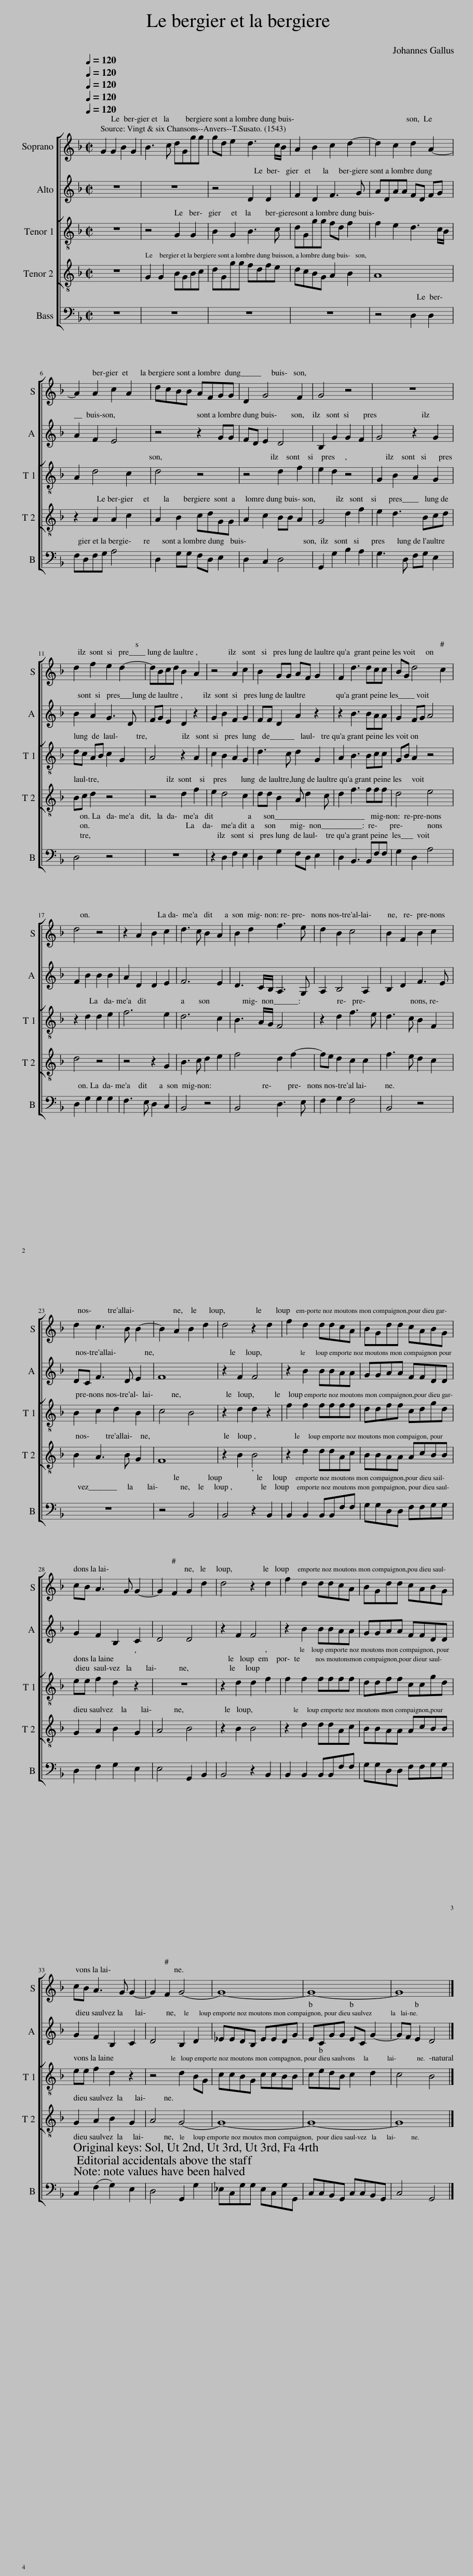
X:1
%%score [ 1 2 [ 3 4 ] 5 ]
L:1/8
Q:1/4=120
M:2/2
I:linebreak $
K:F
V:1 treble
V:2 treble
V:3 treble-8
V:4 treble-8
V:5 bass
V:1
 G2 G2 B2 G2 | B3 c dGgg | gd e2 d3 c/B/ | A2 B2 c2 d2- | d2 c2 d2 A2- |$ %5
 A2 A2 c2 A2 | dcBB AFGG | D2 G4 F2 | G4 z4 | z8 |$ %10
 d2 f2 e2 d2- | dBcd B2 A2 | z4 A2 c2 | B2 GG AF G2 | F2 d3 dcc | %15
 BG d4 c2 |$ d4 z4 | z2 A2 B2 c2 | d3 c B2 A2 | B2 d2 f3 e | %20
 d2 B2 c4 | B2 F2 B2 c2 |$ d2 c3 B B2- | B2 A2 B2 d2 | d4 z2 d2 | %25
 f2 d2 ddcA | BGdd cABG |$ cB A3 G G2- | G2 F2 G2 d2 | d4 z2 d2 | %30
 f2 d2 ddcA | BGdd cABG |$ cB A3 G G2- | G2 F2 G4- | G8- | %35
 G8- | G8 |] %37
V:2
 z8 | z8 | z4 D2 D2 | F2 D2 F3 G | ADAA FD FG |$ %5
 A2 F2 E4 | z4 z2 GG | FD E2 D4 | B,2 G2 G2 F2 | G4 z2 G2 |$ %10
 B2 A2 G3 D | FG E2 D2 z2 | G2 B2 F2 G2 | FF D2 A2 z2 | z2 B3 BAA | %15
 G2 FG A4 |$ F2 B2 B2 B2 | A2 D2 D2 E2 | F6 E2 | D3 C/B,/ A,3 G, | %20
 A,2 B,4 A,2 | B,2 D2 F3 E |$ DC F3 D E2 | F8 | z2 F2 F4 | %25
 z2 B2 BBAA | GGAA FFDD |$ G2 F2 B,2 C2 | D4 D4 | z2 F2 F4 | %30
 z2 B2 BBAA | GGAA FFDD |$ G2 F2 B,2 C2 | D4 B,2 D2 | _EEDB, EEDG | %35
 ECGG EC G2- | GF E2 D4 |] %37
V:3
 z8 | z4 G2 G2 | B2 G2 B3 c | dGgg fd f2 | f2 e2 d3 c/B/ |$ %5
 A2 d4 c2 | d4 z4 | z4 d2 f2 | e2 d2 z4 | G2 B2 A2 G2 |$ %10
 dc AB c2 G2 | A4 z2 A2 | c2 B2 A2 G2 | d3 c d2 G2 | A2 B3 Bcc | %15
 GB A2 z4 |$ z2 d2 d2 e2 | f6 e2 | d6 c2 | B3 A/G/ F4 | %20
 z2 d2 f3 e | d3 c B2 F2 |$ B2 c2 d2 B2 | c4 B4 | z2 d2 d2 z2 | %25
 f2 f2 ffff | ddff cdgd |$ ee f2 d2 z2 | z8 | z2 d2 d2 f2 | %30
 f2 f2 ffff | ddff ccgd |$ ee f2 d2 z2 | z4 d2 BG | ccBG ccBB | %35
 cedB c2 d2 | c4 B4 |] %37
V:4
 z8 | G2 G2 BGBc | dGgg fdfe | dcBG A2 B2 | A8 |$ %5
 z2 A2 A2 c2 | A2 B2 cdGG | A2 c2 BB A2 | G4 d2 f2 | e2 d3 Bcd |$ %10
 Bc d2 z4 | z4 d2 f2 | e2 d4 c2 | dd B2 A d2 c | d2 f3 fff | %15
 d4 e4 |$ d4 z4 | z4 z2 G2 | B3 c d2 e2 | f4 d2 f2- | %20
 fe d2 c2 c2 | f3 e d2 c2 |$ B2 A3 B G2 | F8 | z2 B2 B4 | %25
 z2 d2 ddAc | BBAA AcBB |$ G2 A2 B2 G2 | A4 B4 | z2 B2 B4 | %30
 z2 d2 ddAc | BBAA AcBB |$ G2 A2 B2 G2 | A4 G4- | G8- | %35
 G8- | G8 |] %37
V:5
 z8 | z8 | z8 | z8 | z4 D,2 D,2 |$ %5
 F,D,F,G, A,4 | D,2 G,G, F,D, E,2 | D,2 C,2 D,4 | G,,2 G,2 B,2 A,2 | G,3 D, F,G, E,2 |$ %10
 D,4 z4 | z8 | z2 D,2 F,2 E,2 | D,2 G,2 F,D, E,2 | D,2 B,,3 B,,F,F, | %15
 G,2 D,2 A,4 |$ D,2 G,2 G,2 G,2 | F,3 E, D,2 C,2 | B,,4 z4 | B,,4 D,3 E, | %20
 F,2 G,2 F,4 | B,,4 z4 |$ z8 | z4 B,,4 | B,,4 z2 B,,2 | %25
 B,,2 B,,2 B,,B,,F,F, | G,G,D,D, F,F,G,G, |$ D,2 F,2 G,2 E,2 | E,4 G,,2 B,,2 | B,,4 z2 B,,2 | %30
 B,,2 B,,2 B,,B,,F,F, | G,G,D,D, F,F,G,G, |$ C,2 (F,2 G,2) E,2 | D,4 G,,2 G,2 | _E,C,G,G, E,C,G,G,, | %35
 C,C,B,,G,, C,C,B,,G,, | C,4 G,,4 |] %37
